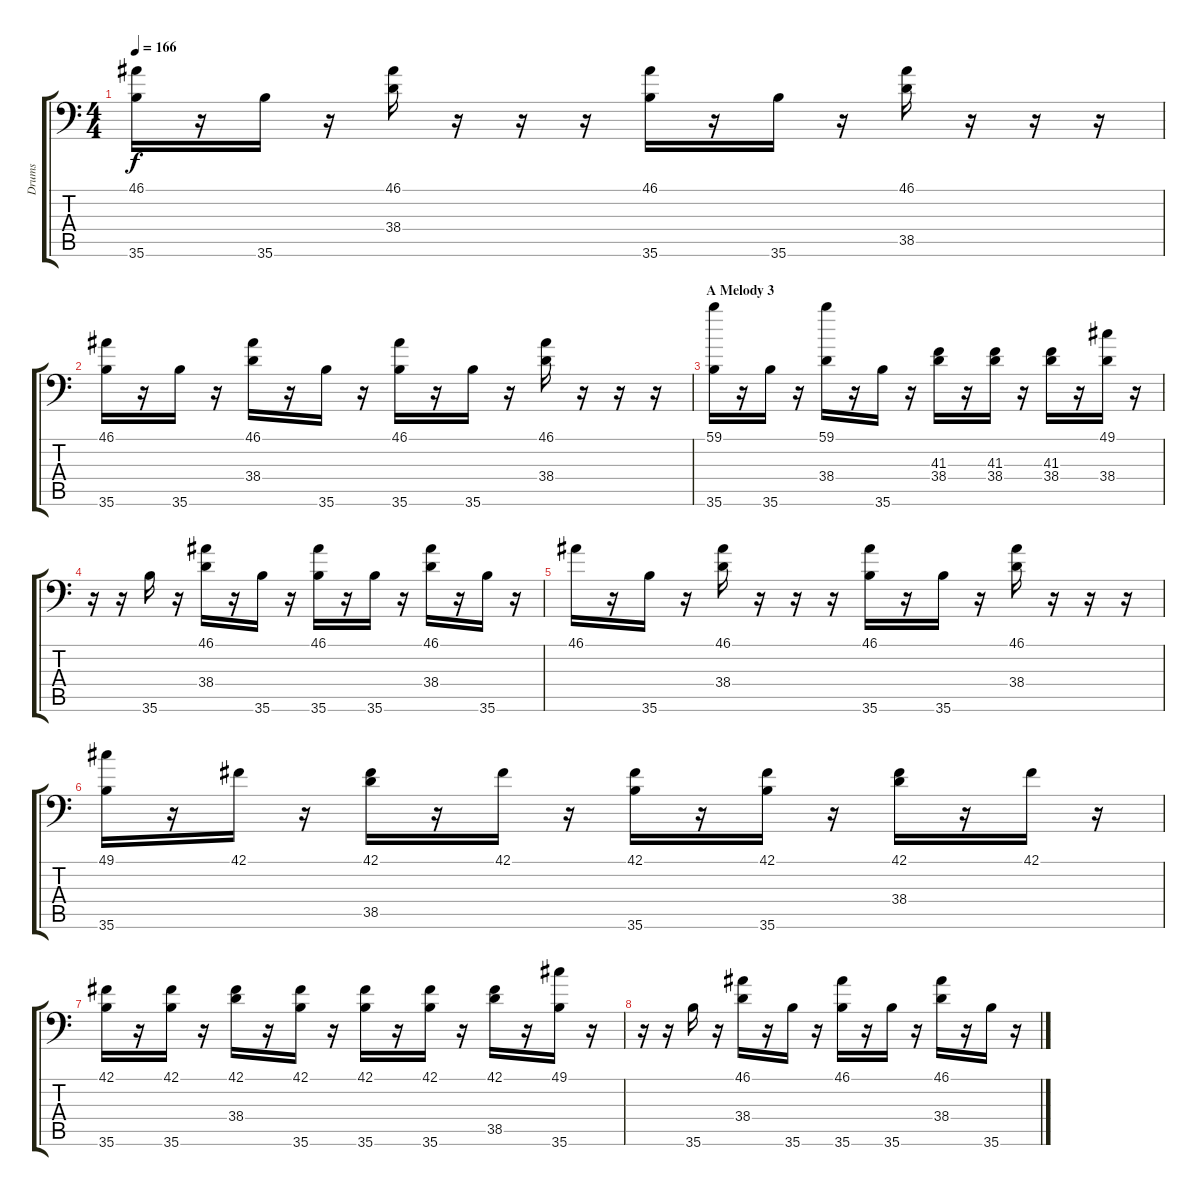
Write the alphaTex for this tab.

\track ("Drums" "Drums") {instrument acousticgrandpiano}
\staff {score tabs}
\tuning (C-1 C-1 C-1 C-1 C-1 C-1) {hide}
\ts (4 4)
\tempo 166
\clef f4
\ks c
(46.1 35.6).16{dy f} r.16 35.6.16 r.16 (46.1 38.4).16 r.16 r.16 r.16 (46.1 35.6).16 r.16 35.6.16 r.16 (46.1 38.5).16 r.16 r.16 r.16 |
(46.1 35.6).16 r.16 35.6.16 r.16 (46.1 38.4).16 r.16 35.6.16 r.16 (46.1 35.6).16 r.16 35.6.16 r.16 (46.1 38.4).16 r.16 r.16 r.16 |
\section ("" "A Melody 3")
(59.1 35.6).16 r.16 35.6.16 r.16 (59.1 38.4).16 r.16 35.6.16 r.16 (41.3 38.4).16 r.16 (41.3 38.4).16 r.16 (41.3 38.4).16 r.16 (49.1 38.4).16 r.16 |
r.16 r.16 35.6.16 r.16 (46.1 38.4).16 r.16 35.6.16 r.16 (46.1 35.6).16 r.16 35.6.16 r.16 (46.1 38.4).16 r.16 35.6.16 r.16 |
46.1.16 r.16 35.6.16 r.16 (46.1 38.4).16 r.16 r.16 r.16 (46.1 35.6).16 r.16 35.6.16 r.16 (46.1 38.4).16 r.16 r.16 r.16 |
(49.1 35.6).16 r.16 42.1.16 r.16 (42.1 38.5).16 r.16 42.1.16 r.16 (42.1 35.6).16 r.16 (42.1 35.6).16 r.16 (42.1 38.4).16 r.16 42.1.16 r.16 |
(42.1 35.6).16 r.16 (42.1 35.6).16 r.16 (42.1 38.4).16 r.16 (42.1 35.6).16 r.16 (42.1 35.6).16 r.16 (42.1 35.6).16 r.16 (42.1 38.5).16 r.16 (49.1 35.6).16 r.16 |
r.16 r.16 35.6.16 r.16 (46.1 38.4).16 r.16 35.6.16 r.16 (46.1 35.6).16 r.16 35.6.16 r.16 (46.1 38.4).16 r.16 35.6.16 r.16
